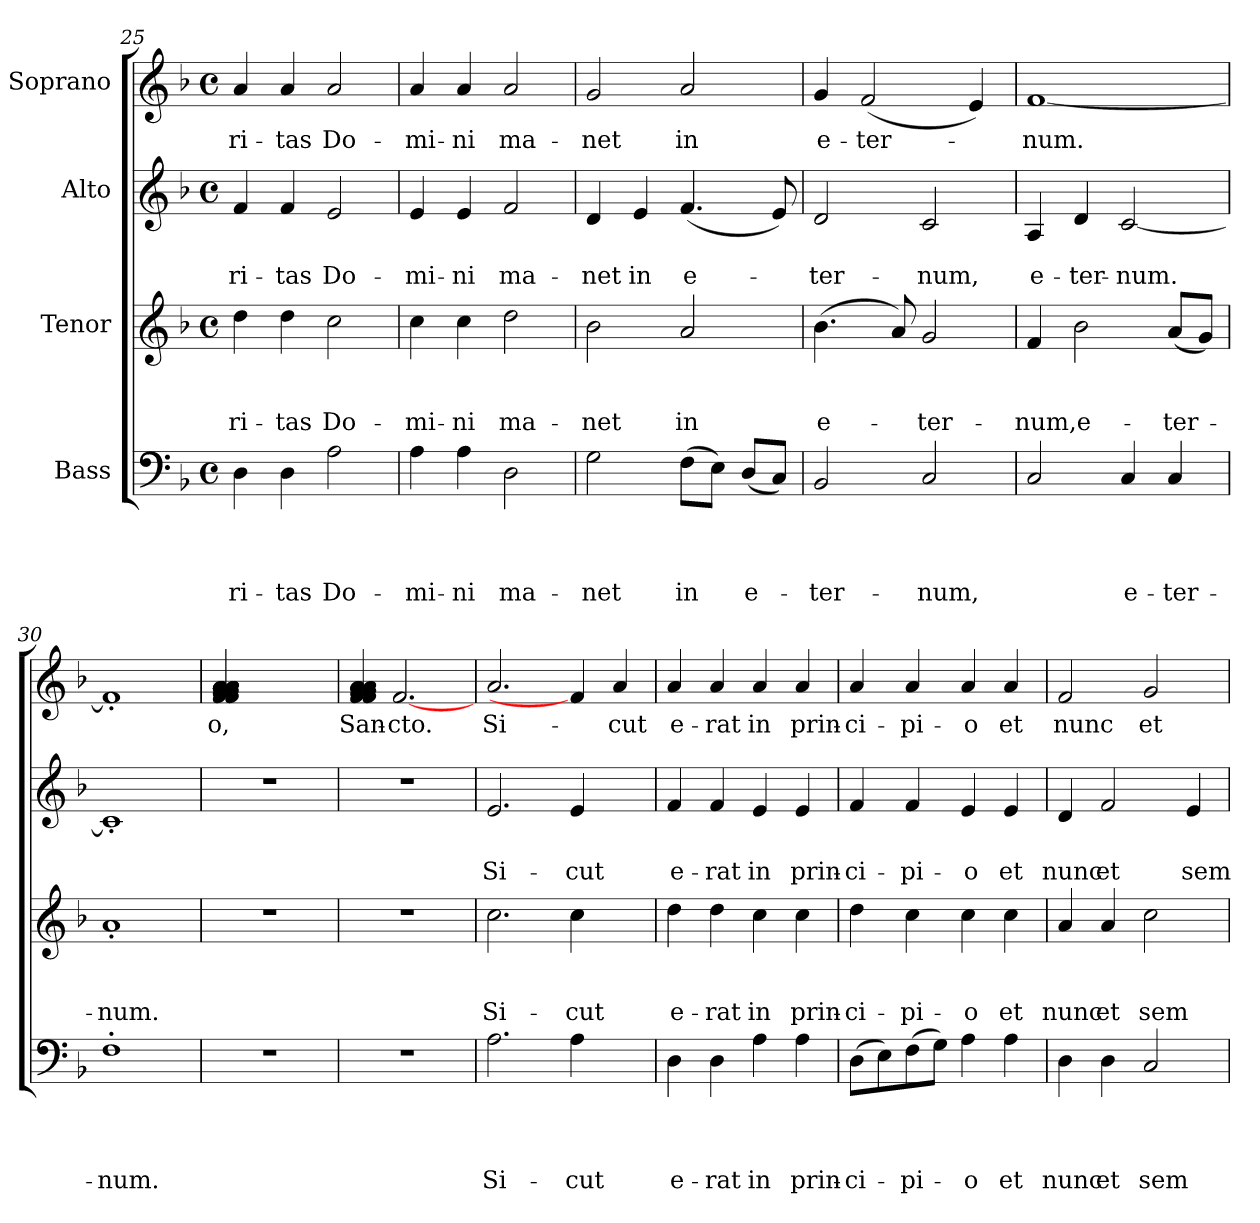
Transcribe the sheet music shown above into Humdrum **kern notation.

**kern	**text	**text	**text	**text	**kern	**text	**text	**text	**kern	**text	**text	**kern	**text
*part4	*part4	*part4	*part4	*part4	*part3	*part3	*part3	*part3	*part2	*part2	*part2	*part1	*part1
*staff4	*staff4	*staff4	*staff4	*staff4	*staff3	*staff3	*staff3	*staff3	*staff2	*staff2	*staff2	*staff1	*staff1
*I"Bass	*	*	*	*	*I"Tenor	*	*	*	*I"Alto	*	*	*I"Soprano	*
*clefF4	*	*	*	*	*clefG2	*	*	*	*clefG2	*	*	*clefG2	*
*k[b-]	*	*	*	*	*k[b-]	*	*	*	*k[b-]	*	*	*k[b-]	*
*F:	*	*	*	*	*F:	*	*	*	*F:	*	*	*F:	*
*M4/4	*	*	*	*	*M4/4	*	*	*	*M4/4	*	*	*M4/4	*
*met(c)	*	*	*	*	*met(c)	*	*	*	*met(c)	*	*	*met(c)	*
=25	=25	=25	=25	=25	=25	=25	=25	=25	=25	=25	=25	=25	=25
!	!	!	!	!LO:LY:b	!	!	!	!LO:LY:b	!	!	!LO:LY:b	!	!LO:LY:b
4D\	.	.	.	-ri-	4dd\	.	.	-ri-	4f/	.	-ri-	4a/	-ri-
!	!	!	!	!LO:LY:b	!	!	!	!LO:LY:b	!	!	!LO:LY:b	!	!LO:LY:b
4D\	.	.	.	-tas	4dd\	.	.	-tas	4f/	.	-tas	4a/	-tas
!	!	!	!	!LO:LY:b	!	!	!	!LO:LY:b	!	!	!LO:LY:b	!	!LO:LY:b
2A\	.	.	.	Do-	2cc\	.	.	Do-	2e/	.	Do-	2a/	Do-
!!LO:LB:g=z
=26	=26	=26	=26	=26	=26	=26	=26	=26	=26	=26	=26	=26	=26
!	!	!	!	!LO:LY:b	!	!	!	!LO:LY:b	!	!	!LO:LY:b	!	!LO:LY:b
4A\	.	.	.	-mi-	4cc\	.	.	-mi-	4e/	.	-mi-	4a/	-mi-
!	!	!	!	!LO:LY:b	!	!	!	!LO:LY:b	!	!	!LO:LY:b	!	!LO:LY:b
4A\	.	.	.	-ni	4cc\	.	.	-ni	4e/	.	-ni	4a/	-ni
!	!	!	!	!LO:LY:b	!	!	!	!LO:LY:b	!	!	!LO:LY:b	!	!LO:LY:b
2D\	.	.	.	ma-	2dd\	.	.	ma-	2f/	.	ma-	2a/	ma-
=27	=27	=27	=27	=27	=27	=27	=27	=27	=27	=27	=27	=27	=27
!	!	!	!	!LO:LY:b	!	!	!	!LO:LY:b	!	!	!LO:LY:b	!	!LO:LY:b
2G\	.	.	.	-net	2b-\	.	.	-net	4d/	.	-net	2g/	-net
!	!	!	!	!	!	!	!	!	!	!	!LO:LY:b	!	!
.	.	.	.	.	.	.	.	.	4e/	.	in	.	.
!	!	!	!	!LO:LY:b	!	!	!	!LO:LY:b	!	!	!LO:LY:b	!	!LO:LY:b
(>8F\L	.	.	.	in	2a/	.	.	in	(<4.f/	.	e-	2a/	in
8E\J)	.	.	.	.	.	.	.	.	.	.	.	.	.
!	!	!	!	!LO:LY:b:rj	!	!	!	!	!	!	!	!	!
(<8D/L	.	.	.	e-	.	.	.	.	.	.	.	.	.
8C/J)	.	.	.	.	.	.	.	.	8e/)	.	.	.	.
=28	=28	=28	=28	=28	=28	=28	=28	=28	=28	=28	=28	=28	=28
!	!	!	!	!LO:LY:b	!	!	!	!LO:LY:b	!	!	!LO:LY:b	!	!LO:LY:b
2BB-/	.	.	.	-ter-	(>4.b-\	.	.	e-	2d/	.	-ter-	4g/	e-
!	!	!	!	!	!	!	!	!	!	!	!	!	!LO:LY:b
.	.	.	.	.	.	.	.	.	.	.	.	(<2f/	-ter-
.	.	.	.	.	8a/)	.	.	.	.	.	.	.	.
!	!	!	!	!LO:LY:b	!	!	!	!LO:LY:b	!	!	!LO:LY:b	!	!
2C/	.	.	.	-num,	2g/	.	.	-ter-	2c/	.	-num,	.	.
.	.	.	.	.	.	.	.	.	.	.	.	4e/)	.
=29	=29	=29	=29	=29	=29	=29	=29	=29	=29	=29	=29	=29	=29
!	!	!	!	!	!	!	!	!LO:LY:b	!	!	!LO:LY:b	!	!LO:LY:b
2C/	.	.	.	.	4f/	.	.	-num,	4A/	.	e-	[<1f	-num.
!	!	!	!	!	!	!	!	!LO:LY:b	!	!	!LO:LY:b	!	!
.	.	.	.	.	2b-\	.	.	e-	4d/	.	-ter-	.	.
!	!	!	!	!LO:LY:b	!	!	!	!	!	!	!LO:LY:b	!	!
4C/	.	.	.	e-	.	.	.	.	[<2c/	.	-num.	.	.
!	!	!	!	!LO:LY:b	!	!	!	!LO:LY:b	!	!	!	!	!
4C/	.	.	.	-ter-	(<8a/L	.	.	-ter-	.	.	.	.	.
.	.	.	.	.	8g/J)	.	.	.	.	.	.	.	.
=30	=30	=30	=30	=30	=30	=30	=30	=30	=30	=30	=30	=30	=30
!	!	!	!	!LO:LY:b	!	!	!	!LO:LY:b	!	!	!	!	!
1F'>	.	.	.	-num.	1a'<	.	.	-num.	1c'<]	.	.	1f'<]	.
!!LO:PB:g=z
=31	=31	=31	=31	=31	=31	=31	=31	=31	=31	=31	=31	=31	=31
!	!	!	!	!	!	!	!	!	!	!	!	!	!LO:LY:b
1r	.	.	.	.	1r	.	.	.	1r	.	.	(<4f/ 4f/ 4g/ 4g/ 4a/ 4a/ 4a/ 4a/ 4a/ 4a/	-o,
.	.	.	.	.	.	.	.	.	.	.	.	2.ryy	.
=32	=32	=32	=32	=32	=32	=32	=32	=32	=32	=32	=32	=32	=32
!	!	!	!	!	!	!	!	!	!	!	!	!	!LO:LY:b
1r	.	.	.	.	1r	.	.	.	1r	.	.	(<4f/ 4f/ 4g/ 4g/ 4a/ 4a/ 4a/	San-
!	!	!	!	!	!	!	!	!	!	!	!	!	!LO:LY:b
.	.	.	.	.	.	.	.	.	.	.	.	[2.f	-cto.
!!LO:LB:g=z
=33	=33	=33	=33	=33	=33	=33	=33	=33	=33	=33	=33	=33	=33
!	!	!	!	!LO:LY:b	!	!	!	!LO:LY:b	!	!	!LO:LY:b	!	!LO:LY:b
2.A\	.	.	.	Si-	2.cc\	.	.	Si-	2.e/	.	Si-	2.a/	Si-
!	!	!	!	!LO:LY:b	!	!	!	!LO:LY:b	!	!	!LO:LY:b	!	!
4A\	.	.	.	-cut	4cc\	.	.	-cut	4e/	.	-cut	4f]	.
!	!	!	!	!	!	!	!	!	!	!	!	!	!LO:LY:b
4ryy	.	.	.	.	4ryy	.	.	.	4ryy	.	.	4a/	-cut
=34	=34	=34	=34	=34	=34	=34	=34	=34	=34	=34	=34	=34	=34
!	!	!	!	!LO:LY:b	!	!	!	!LO:LY:b	!	!	!LO:LY:b	!	!LO:LY:b
4D\	.	.	.	e-	4dd\	.	.	e-	4f/	.	e-	4a/	e-
!	!	!	!	!LO:LY:b	!	!	!	!LO:LY:b	!	!	!LO:LY:b	!	!LO:LY:b
4D\	.	.	.	-rat	4dd\	.	.	-rat	4f/	.	-rat	4a/	-rat
!	!	!	!	!LO:LY:b	!	!	!	!LO:LY:b	!	!	!LO:LY:b	!	!LO:LY:b
4A\	.	.	.	in	4cc\	.	.	in	4e/	.	in	4a/	in
!	!	!	!	!LO:LY:b	!	!	!	!LO:LY:b	!	!	!LO:LY:b	!	!LO:LY:b
4A\	.	.	.	prin-	4cc\	.	.	prin-	4e/	.	prin-	4a/	prin-
=35	=35	=35	=35	=35	=35	=35	=35	=35	=35	=35	=35	=35	=35
!	!	!	!	!LO:LY:b	!	!	!	!LO:LY:b	!	!	!LO:LY:b	!	!LO:LY:b
(>8D\L	.	.	.	-ci-	4dd\	.	.	-ci-	4f/	.	-ci-	4a/	-ci-
8E\)	.	.	.	.	.	.	.	.	.	.	.	.	.
!	!	!	!	!LO:LY:b	!	!	!	!LO:LY:b	!	!	!LO:LY:b	!	!LO:LY:b
(>8F\	.	.	.	-pi-	4cc\	.	.	-pi-	4f/	.	-pi-	4a/	-pi-
8G\J)	.	.	.	.	.	.	.	.	.	.	.	.	.
!	!	!	!	!LO:LY:b	!	!	!	!LO:LY:b	!	!	!LO:LY:b	!	!LO:LY:b
4A\	.	.	.	-o	4cc\	.	.	-o	4e/	.	-o	4a/	-o
!	!	!	!	!LO:LY:b	!	!	!	!LO:LY:b	!	!	!LO:LY:b	!	!LO:LY:b
4A\	.	.	.	et	4cc\	.	.	et	4e/	.	et	4a/	et
=36	=36	=36	=36	=36	=36	=36	=36	=36	=36	=36	=36	=36	=36
!	!	!	!	!LO:LY:b	!	!	!	!LO:LY:b	!	!	!LO:LY:b	!	!LO:LY:b
4D\	.	.	.	nunc	4a/	.	.	nunc	4d/	.	nunc	2f/	nunc
!	!	!	!	!LO:LY:b	!	!	!	!LO:LY:b	!	!	!LO:LY:b	!	!
4D\	.	.	.	et	4a/	.	.	et	2f/	.	et	.	.
!	!	!	!	!LO:LY:b	!	!	!	!LO:LY:b	!	!	!	!	!LO:LY:b
2C/	.	.	.	sem-	2cc\	.	.	sem-	.	.	.	2g/	et
!	!	!	!	!	!	!	!	!	!	!	!LO:LY:b	!	!
.	.	.	.	.	.	.	.	.	4e/	.	sem-	.	.
=	=	=	=	=	=	=	=	=	=	=	=	=	=
*-	*-	*-	*-	*-	*-	*-	*-	*-	*-	*-	*-	*-	*-
